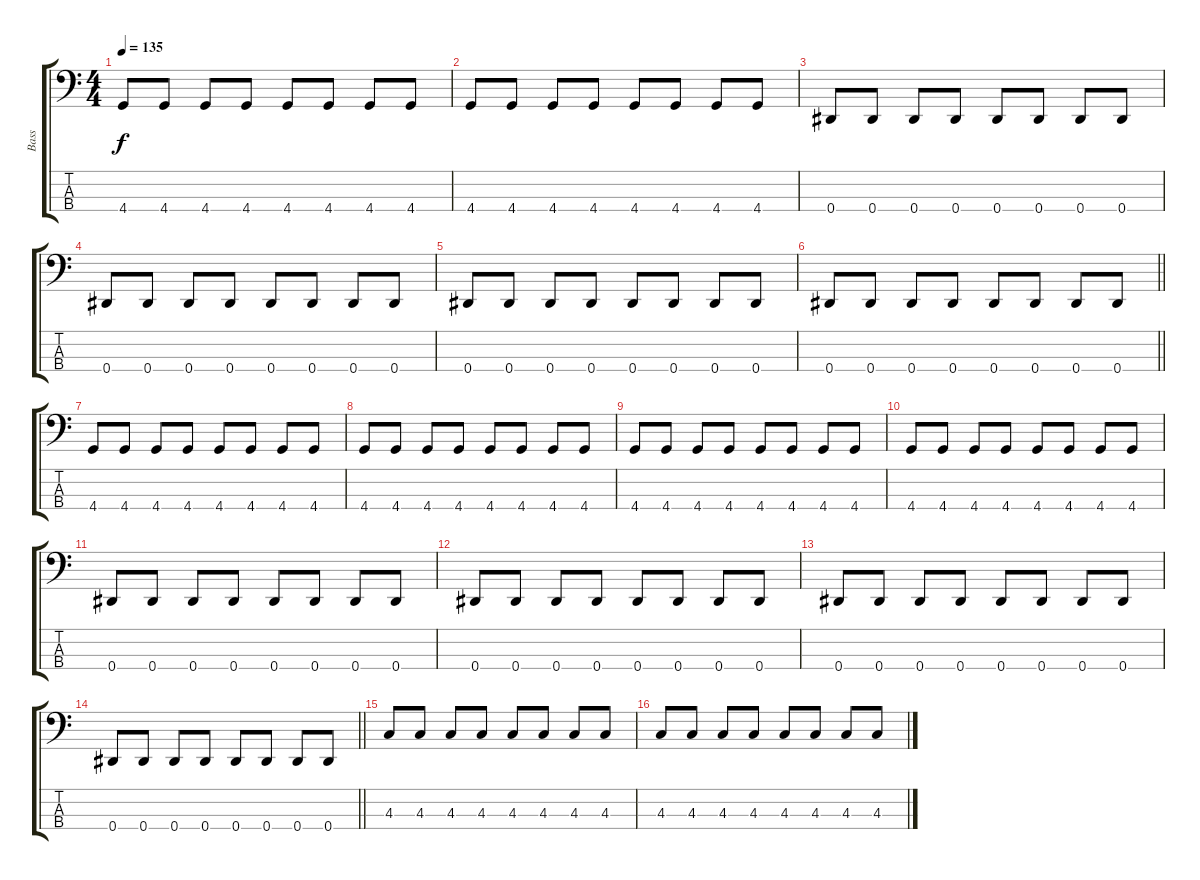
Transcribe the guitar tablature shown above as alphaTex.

\track ("Bass" "Bass") {instrument electricbassfinger}
\staff {score tabs}
\tuning (Gb2 Db2 Ab1 Eb1) {hide}
\ts (4 4)
\tempo 135
\clef f4
\ks c
4.4.8{dy f} 4.4.8 4.4.8 4.4.8 4.4.8 4.4.8 4.4.8 4.4.8 |
4.4.8 4.4.8 4.4.8 4.4.8 4.4.8 4.4.8 4.4.8 4.4.8 |
0.4.8 0.4.8 0.4.8 0.4.8 0.4.8 0.4.8 0.4.8 0.4.8 |
0.4.8 0.4.8 0.4.8 0.4.8 0.4.8 0.4.8 0.4.8 0.4.8 |
0.4.8 0.4.8 0.4.8 0.4.8 0.4.8 0.4.8 0.4.8 0.4.8 |
\barLineRight lightlight
0.4.8 0.4.8 0.4.8 0.4.8 0.4.8 0.4.8 0.4.8 0.4.8 |
4.4.8 4.4.8 4.4.8 4.4.8 4.4.8 4.4.8 4.4.8 4.4.8 |
4.4.8 4.4.8 4.4.8 4.4.8 4.4.8 4.4.8 4.4.8 4.4.8 |
4.4.8 4.4.8 4.4.8 4.4.8 4.4.8 4.4.8 4.4.8 4.4.8 |
4.4.8 4.4.8 4.4.8 4.4.8 4.4.8 4.4.8 4.4.8 4.4.8 |
0.4.8 0.4.8 0.4.8 0.4.8 0.4.8 0.4.8 0.4.8 0.4.8 |
0.4.8 0.4.8 0.4.8 0.4.8 0.4.8 0.4.8 0.4.8 0.4.8 |
0.4.8 0.4.8 0.4.8 0.4.8 0.4.8 0.4.8 0.4.8 0.4.8 |
\barLineRight lightlight
0.4.8 0.4.8 0.4.8 0.4.8 0.4.8 0.4.8 0.4.8 0.4.8 |
4.3.8 4.3.8 4.3.8 4.3.8 4.3.8 4.3.8 4.3.8 4.3.8 |
4.3.8 4.3.8 4.3.8 4.3.8 4.3.8 4.3.8 4.3.8 4.3.8
